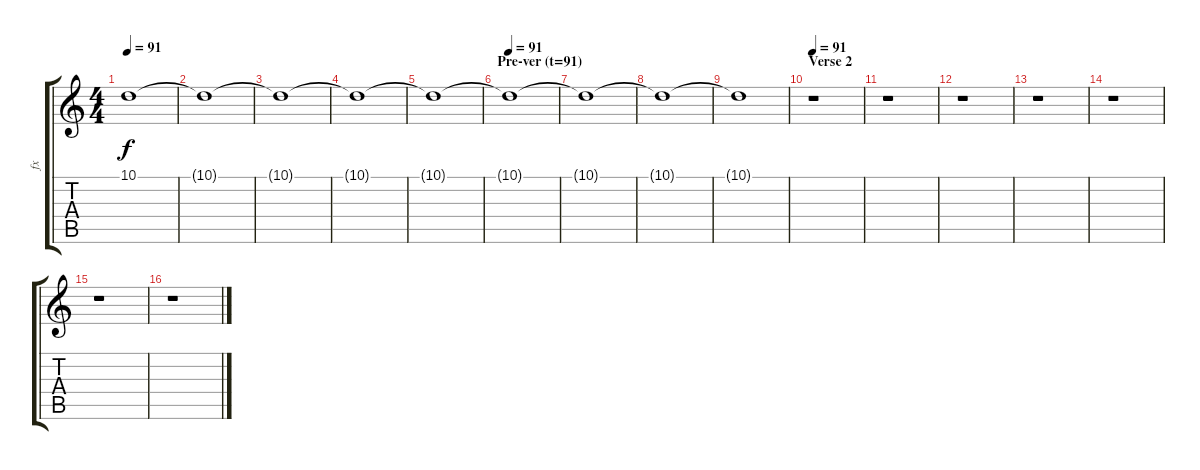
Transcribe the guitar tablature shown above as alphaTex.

\track ("fx" "fx") {instrument pad2warm}
\staff {score tabs}
\tuning (E4 B3 G3 D3 A2 E2) {hide}
\ts (4 4)
\tempo 91
\clef g2
\ks c
10.1{t}.1{dy f} |
10.1{t}.1 |
10.1{t}.1 |
10.1{t}.1 |
10.1{t}.1 |
\section ("" "Pre-ver (t=91)")
\tempo 91
10.1{t}.1 |
10.1{t}.1 |
10.1{t}.1 |
10.1{t}.1 |
\section ("" "Verse 2")
\tempo 91
r.1 |
r.1 |
r.1 |
r.1 |
r.1 |
r.1 |
r.1
